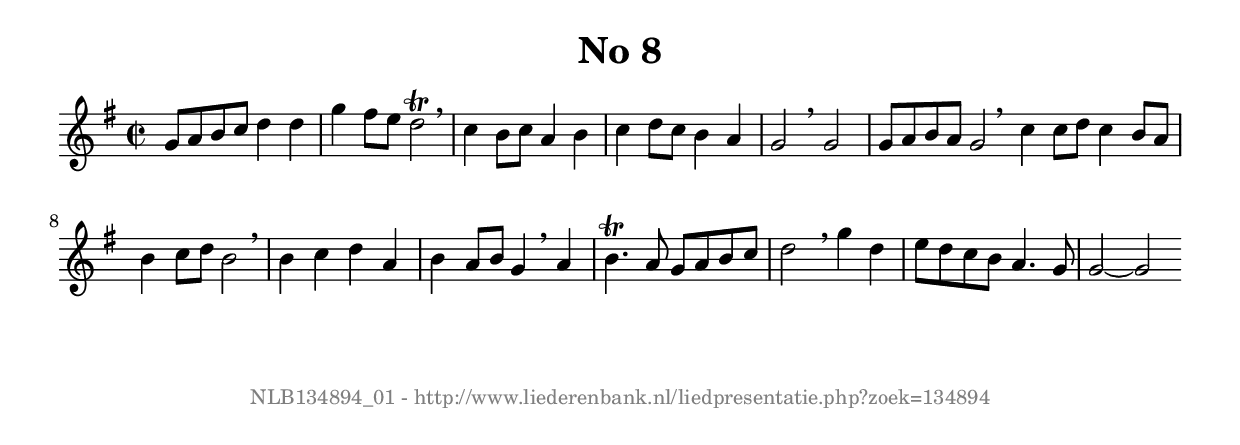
%
% produced by wce2krn 1.64 (7 June 2014)
%
\version"2.16"
#(append! paper-alist '(("long" . (cons (* 210 mm) (* 2000 mm)))))
#(set-default-paper-size "long")
sb = {\breathe}
mBreak = {\breathe }
bBreak = {\breathe }
x = {\once\override NoteHead #'style = #'cross }
gl=\glissando
itime={\override Staff.TimeSignature #'stencil = ##f }
ficta = {\once\set suggestAccidentals = ##t}
fine = {\once\override Score.RehearsalMark #'self-alignment-X = #1 \mark \markup {\italic{Fine}}}
dc = {\once\override Score.RehearsalMark #'self-alignment-X = #1 \mark \markup {\italic{D.C.}}}
dcf = {\once\override Score.RehearsalMark #'self-alignment-X = #1 \mark \markup {\italic{D.C. al Fine}}}
dcc = {\once\override Score.RehearsalMark #'self-alignment-X = #1 \mark \markup {\italic{D.C. al Coda}}}
ds = {\once\override Score.RehearsalMark #'self-alignment-X = #1 \mark \markup {\italic{D.S.}}}
dsf = {\once\override Score.RehearsalMark #'self-alignment-X = #1 \mark \markup {\italic{D.S. al Fine}}}
dsc = {\once\override Score.RehearsalMark #'self-alignment-X = #1 \mark \markup {\italic{D.S. al Coda}}}
pv = {\set Score.repeatCommands = #'((volta "1"))}
sv = {\set Score.repeatCommands = #'((volta "2"))}
tv = {\set Score.repeatCommands = #'((volta "3"))}
qv = {\set Score.repeatCommands = #'((volta "4"))}
xv = {\set Score.repeatCommands = #'((volta #f))}
\header{ tagline = ""
title = "No 8"
}
\score {{
\key g \major
\relative g'
{
\set melismaBusyProperties = #'()
\time 2/2
\tempo 4=120
\override Score.MetronomeMark #'transparent = ##t
\override Score.RehearsalMark #'break-visibility = #(vector #t #t #f)
g8 a b c d4 d g4 fis8 e d2 ^\trill \sb c4 b8 c a4 b c d8 c b4 a g2 \sb g g8 a b a g2 \bar ":|:" \bBreak
c4 c8 d c4 b8 a b4 c8 d b2 \sb b4 c d a b a8 b g4 \sb a b4. ^\trill a8 g a b c d2 \sb g4 d e8 d c b a4. g8 g2~g \bar ":|"
 }}
 \midi { }
 \layout {
            indent = 0.0\cm
}
}
\markup { \vspace #0 } \markup { \with-color #grey \fill-line { \center-column { \smaller "NLB134894_01 - http://www.liederenbank.nl/liedpresentatie.php?zoek=134894" } } }
